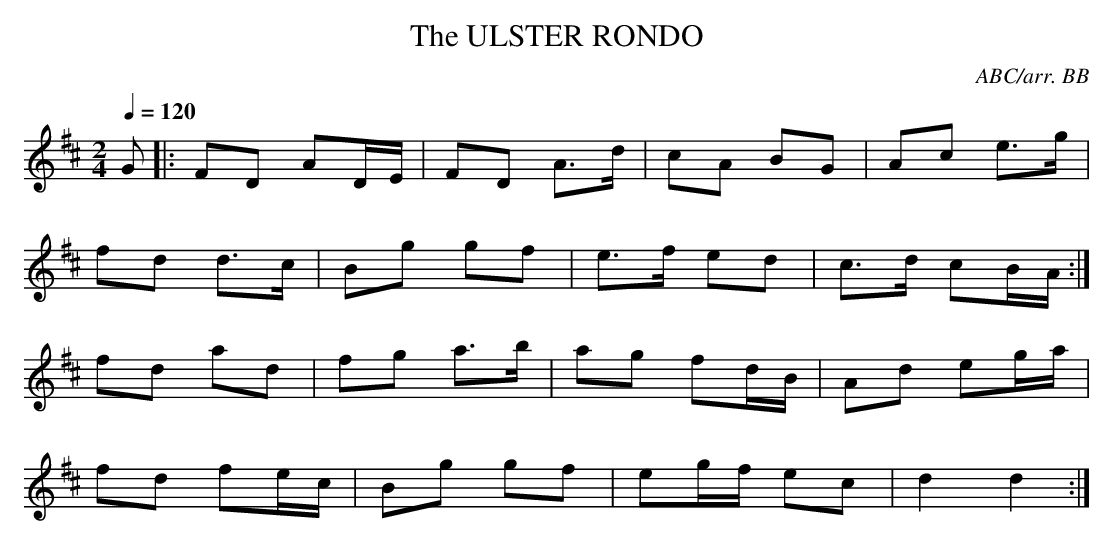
X:1
T:ULSTER RONDO, The
C:ABC/arr. BB
16-measure tune with no breaks. I re-did it to give it more of a polka
sound.
Q:1/4=120
M:2/4
L:1/8
K:D
G|:FD AD/E/|FD A>d|cA BG|Ac e>g|
fd d>c|Bg gf|e>f ed|c>d cB/A/ :|
fd ad|fg a>b|ag fd/B/|Ad eg/a/|
fd fe/c/|Bg gf|eg/f/ ec|d2 d2 :|
